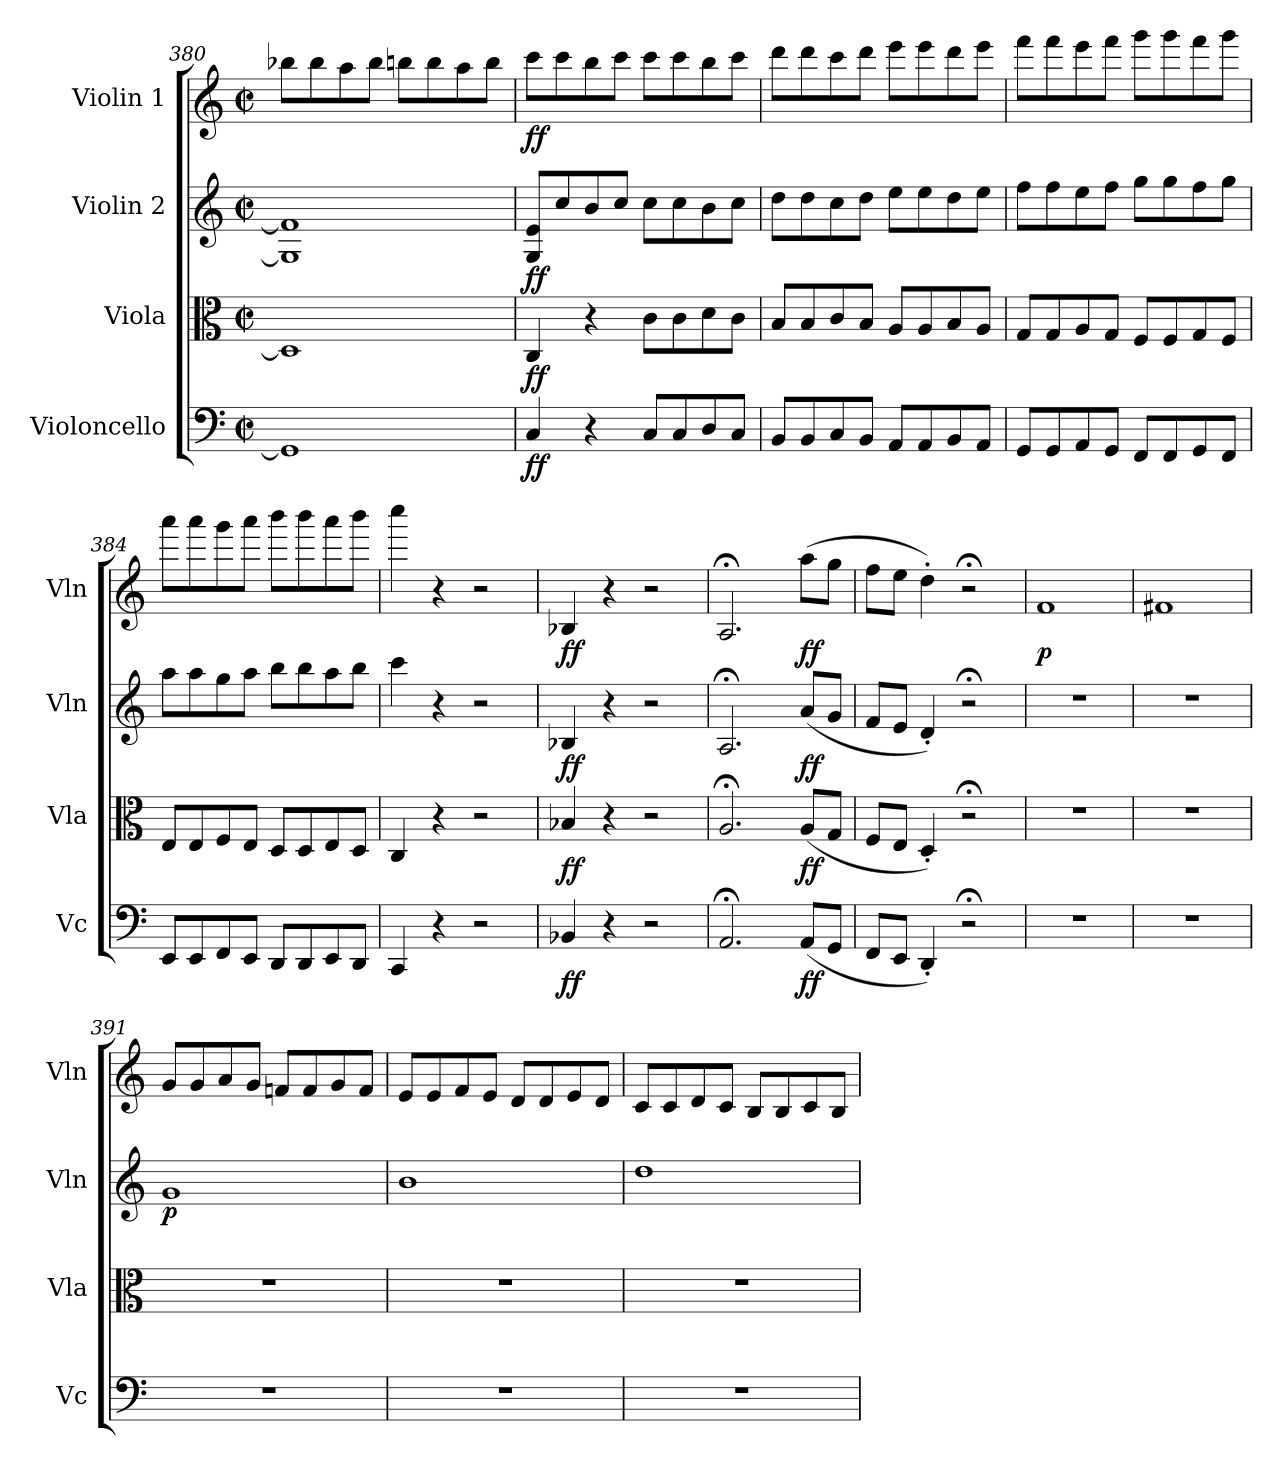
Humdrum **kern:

**kern	**dynam	**kern	**dynam	**kern	**dynam	**kern	**dynam
*part4	*part4	*part3	*part3	*part2	*part2	*part1	*part1
*staff4	*staff4	*staff3	*staff3	*staff2	*staff2	*staff1	*staff1
*I"Violoncello	*	*I"Viola	*	*I"Violin 2	*	*I"Violin 1	*
*I'Vc	*	*I'Vla	*	*I'Vln	*	*I'Vln	*
*clefF4	*	*clefC3	*	*clefG2	*	*clefG2	*
*k[]	*	*k[]	*	*k[]	*	*k[]	*
*M2/2	*	*M2/2	*	*M2/2	*	*M2/2	*
*met(c|)	*	*met(c|)	*	*met(c|)	*	*met(c|)	*
=380	=380	=380	=380	=380	=380	=380	=380
1GG]	.	1D]	.	1G] 1f]	.	8bb-X\L	.
.	.	.	.	.	.	8bb-\	.
.	.	.	.	.	.	8aa\	.
.	.	.	.	.	.	8bb-\J	.
.	.	.	.	.	.	8bbn\L	.
.	.	.	.	.	.	8bb\	.
.	.	.	.	.	.	8aa\	.
.	.	.	.	.	.	8bb\J	.
!!LO:LB:g=z
=381	=381	=381	=381	=381	=381	=381	=381
!	!LO:DY:b	!	!LO:DY:b	!	!LO:DY:b	!	!LO:DY:b
4C/	ff	4C/	ff	8G/ 8e/L	ff	8ccc\L	ff
.	.	.	.	8cc/	.	8ccc\	.
4r	.	4r	.	8b/	.	8bb\	.
.	.	.	.	8cc/J	.	8ccc\J	.
8C/L	.	8c\L	.	8cc\L	.	8ccc\L	.
8C/	.	8c\	.	8cc\	.	8ccc\	.
8D/	.	8d\	.	8b\	.	8bb\	.
8C/J	.	8c\J	.	8cc\J	.	8ccc\J	.
=382	=382	=382	=382	=382	=382	=382	=382
8BB/L	.	8B/L	.	8dd\L	.	8ddd\L	.
8BB/	.	8B/	.	8dd\	.	8ddd\	.
8C/	.	8c/	.	8cc\	.	8ccc\	.
8BB/J	.	8B/J	.	8dd\J	.	8ddd\J	.
8AA/L	.	8A/L	.	8ee\L	.	8eee\L	.
8AA/	.	8A/	.	8ee\	.	8eee\	.
8BB/	.	8B/	.	8dd\	.	8ddd\	.
8AA/J	.	8A/J	.	8ee\J	.	8eee\J	.
=383	=383	=383	=383	=383	=383	=383	=383
8GG/L	.	8G/L	.	8ff\L	.	8fff\L	.
8GG/	.	8G/	.	8ff\	.	8fff\	.
8AA/	.	8A/	.	8ee\	.	8eee\	.
8GG/J	.	8G/J	.	8ff\J	.	8fff\J	.
8FF/L	.	8F/L	.	8gg\L	.	8ggg\L	.
8FF/	.	8F/	.	8gg\	.	8ggg\	.
8GG/	.	8G/	.	8ff\	.	8fff\	.
8FF/J	.	8F/J	.	8gg\J	.	8ggg\J	.
!!LO:LB:g=z
=384	=384	=384	=384	=384	=384	=384	=384
8EE/L	.	8E/L	.	8aa\L	.	8aaa\L	.
8EE/	.	8E/	.	8aa\	.	8aaa\	.
8FF/	.	8F/	.	8gg\	.	8ggg\	.
8EE/J	.	8E/J	.	8aa\J	.	8aaa\J	.
8DD/L	.	8D/L	.	8bb\L	.	8bbb\L	.
8DD/	.	8D/	.	8bb\	.	8bbb\	.
8EE/	.	8E/	.	8aa\	.	8aaa\	.
8DD/J	.	8D/J	.	8bb\J	.	8bbb\J	.
=385	=385	=385	=385	=385	=385	=385	=385
4CC/	.	4C/	.	4ccc\	.	4cccc\	.
4r	.	4r	.	4r	.	4r	.
2r	.	2r	.	2r	.	2r	.
=386	=386	=386	=386	=386	=386	=386	=386
!	!LO:DY:b	!	!LO:DY:b	!	!LO:DY:b	!	!LO:DY:b
4BB-X/	ff	4B-X/	ff	4B-X/	ff	4B-X/	ff
4r	.	4r	.	4r	.	4r	.
2r	.	2r	.	2r	.	2r	.
=387	=387	=387	=387	=387	=387	=387	=387
2.AA;</	.	2.A;</	.	2.A;</	.	2.A;</	.
!	!LO:DY:b	!	!LO:DY:b	!	!LO:DY:b	!	!LO:DY:b
(<8AA/L	ff	(<8A/L	ff	(<8a/L	ff	(>8aa\L	ff
8GG/J	.	8G/J	.	8g/J	.	8gg\J	.
=388	=388	=388	=388	=388	=388	=388	=388
8FF/L	.	8F/L	.	8f/L	.	8ff\L	.
8EE/J	.	8E/J	.	8e/J	.	8ee\J	.
4DD'/)	.	4D'/)	.	4d'/)	.	4dd'\)	.
2r;<	.	2r;<	.	2r;<	.	2r;<	.
=389	=389	=389	=389	=389	=389	=389	=389
!	!	!	!	!	!	!	!LO:DY:b
1r	.	1r	.	1r	.	1f	p
=390	=390	=390	=390	=390	=390	=390	=390
1r	.	1r	.	1r	.	1f#X	.
=391	=391	=391	=391	=391	=391	=391	=391
!	!	!	!	!	!LO:DY:b	!	!
1r	.	1r	.	1g	p	8g/L	.
.	.	.	.	.	.	8g/	.
.	.	.	.	.	.	8a/	.
.	.	.	.	.	.	8g/J	.
.	.	.	.	.	.	8fn/L	.
.	.	.	.	.	.	8f/	.
.	.	.	.	.	.	8g/	.
.	.	.	.	.	.	8f/J	.
=392	=392	=392	=392	=392	=392	=392	=392
1r	.	1r	.	1b	.	8e/L	.
.	.	.	.	.	.	8e/	.
.	.	.	.	.	.	8f/	.
.	.	.	.	.	.	8e/J	.
.	.	.	.	.	.	8d/L	.
.	.	.	.	.	.	8d/	.
.	.	.	.	.	.	8e/	.
.	.	.	.	.	.	8d/J	.
!!LO:LB:g=z
=393	=393	=393	=393	=393	=393	=393	=393
1r	.	1r	.	1dd	.	8c/L	.
.	.	.	.	.	.	8c/	.
.	.	.	.	.	.	8d/	.
.	.	.	.	.	.	8c/J	.
.	.	.	.	.	.	8B/L	.
.	.	.	.	.	.	8B/	.
.	.	.	.	.	.	8c/	.
.	.	.	.	.	.	8B/J	.
=	=	=	=	=	=	=	=
*-	*-	*-	*-	*-	*-	*-	*-
